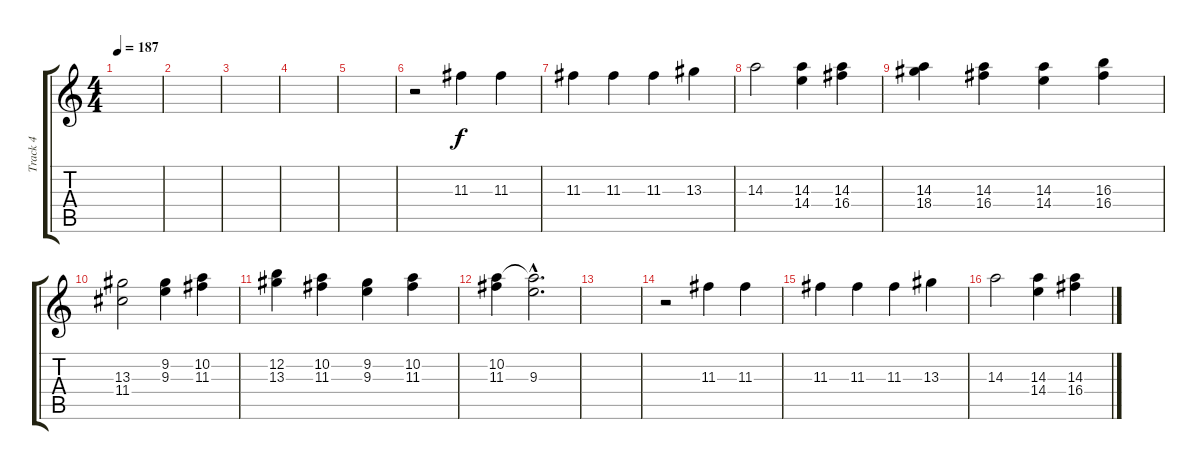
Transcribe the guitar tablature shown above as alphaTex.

\track ("Track 4" "Track 4") {instrument acousticguitarsteel}
\staff {score tabs}
\tuning (E4 B3 G3 D3 A2 E2) {hide}
\ts (4 4)
\tempo 187
\clef g2
\ks c
|
|
|
|
|
r.2 11.3.4 11.3.4 |
11.3.4 11.3.4 11.3.4 13.3.4 |
14.3.2 (14.3 14.4).4 (14.3 16.4).4 |
(14.3 18.4).4 (14.3 16.4).4 (14.3 14.4).4 (16.3 16.4).4 |
(13.3 11.4).2 (9.2 9.3).4 (10.2 11.3).4 |
(12.2 13.3).4 (10.2 11.3).4 (9.2 9.3).4 (10.2 11.3).4 |
(10.2 11.3).4 (10.2{hac t} 9.3{hac}).2{d} |
|
r.2 11.3.4 11.3.4 |
11.3.4 11.3.4 11.3.4 13.3.4 |
14.3.2 (14.3 14.4).4 (14.3 16.4).4
